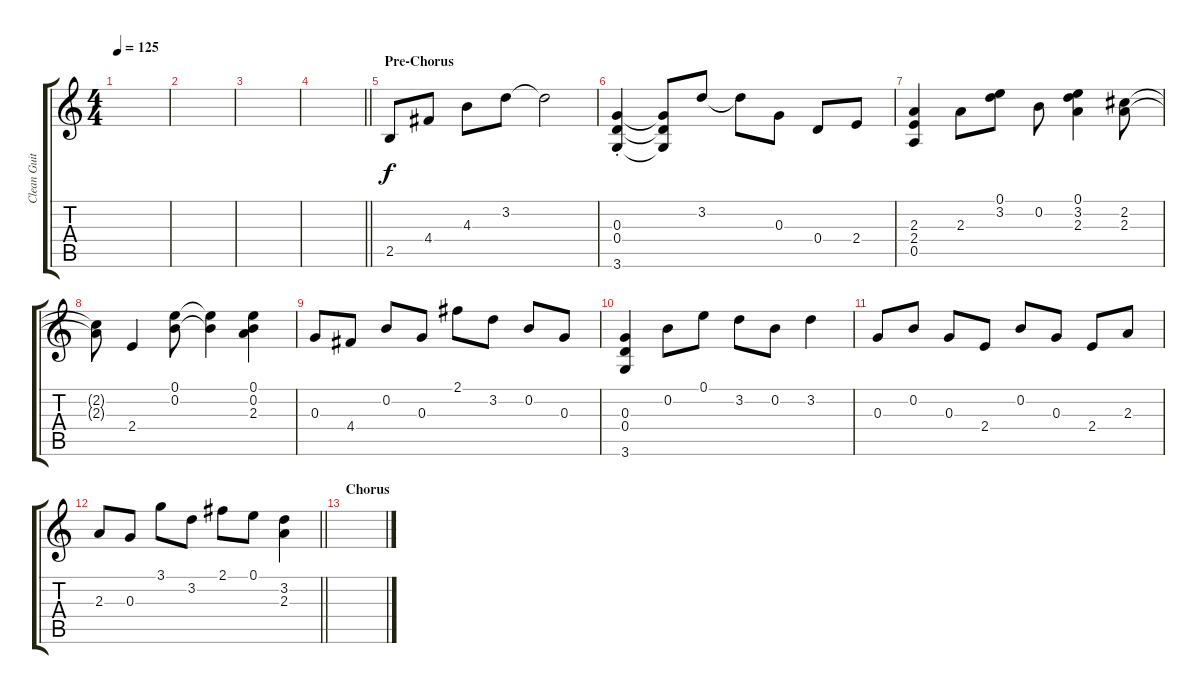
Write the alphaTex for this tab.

\track ("Clean Guitar" "Clean Guit") {instrument electricguitarclean}
\staff {score tabs}
\tuning (E4 B3 G3 D3 A2 E2) {hide}
\ts (4 4)
\tempo 125
\clef g2
\ks c
|
|
|
\barLineRight lightlight
|
\section ("" "Pre-Chorus")
2.5.8{dy f} 4.4.8 4.3.8 3.2.8 3.2{t}.2 |
(0.3{st} 0.4 3.6).4 (0.3{t} 0.4{t} 3.6{t}).8 3.2.8 3.2{t}.8 0.3.8 0.4.8 2.4.8 |
(2.3 2.4 0.5).4 2.3.8 (0.1 3.2).8 0.2.8 (0.1 3.2 2.3).4 (2.2 2.3).8 |
(2.2{t} 2.3{t}).8 2.4.4 (0.1 0.2).8 (0.1{t} 0.2{t}).4 (0.1 0.2 2.3).4 |
0.3.8 4.4.8 0.2.8 0.3.8 2.1.8 3.2.8 0.2.8 0.3.8 |
(0.3 0.4 3.6).4 0.2.8 0.1.8 3.2.8 0.2.8 3.2.4 |
0.3.8 0.2.8 0.3.8 2.4.8 0.2.8 0.3.8 2.4.8 2.3.8 |
\barLineRight lightlight
2.3.8 0.3.8 3.1.8 3.2.8 2.1.8 0.1.8 (3.2 2.3).4 |
\section ("" "Chorus")
